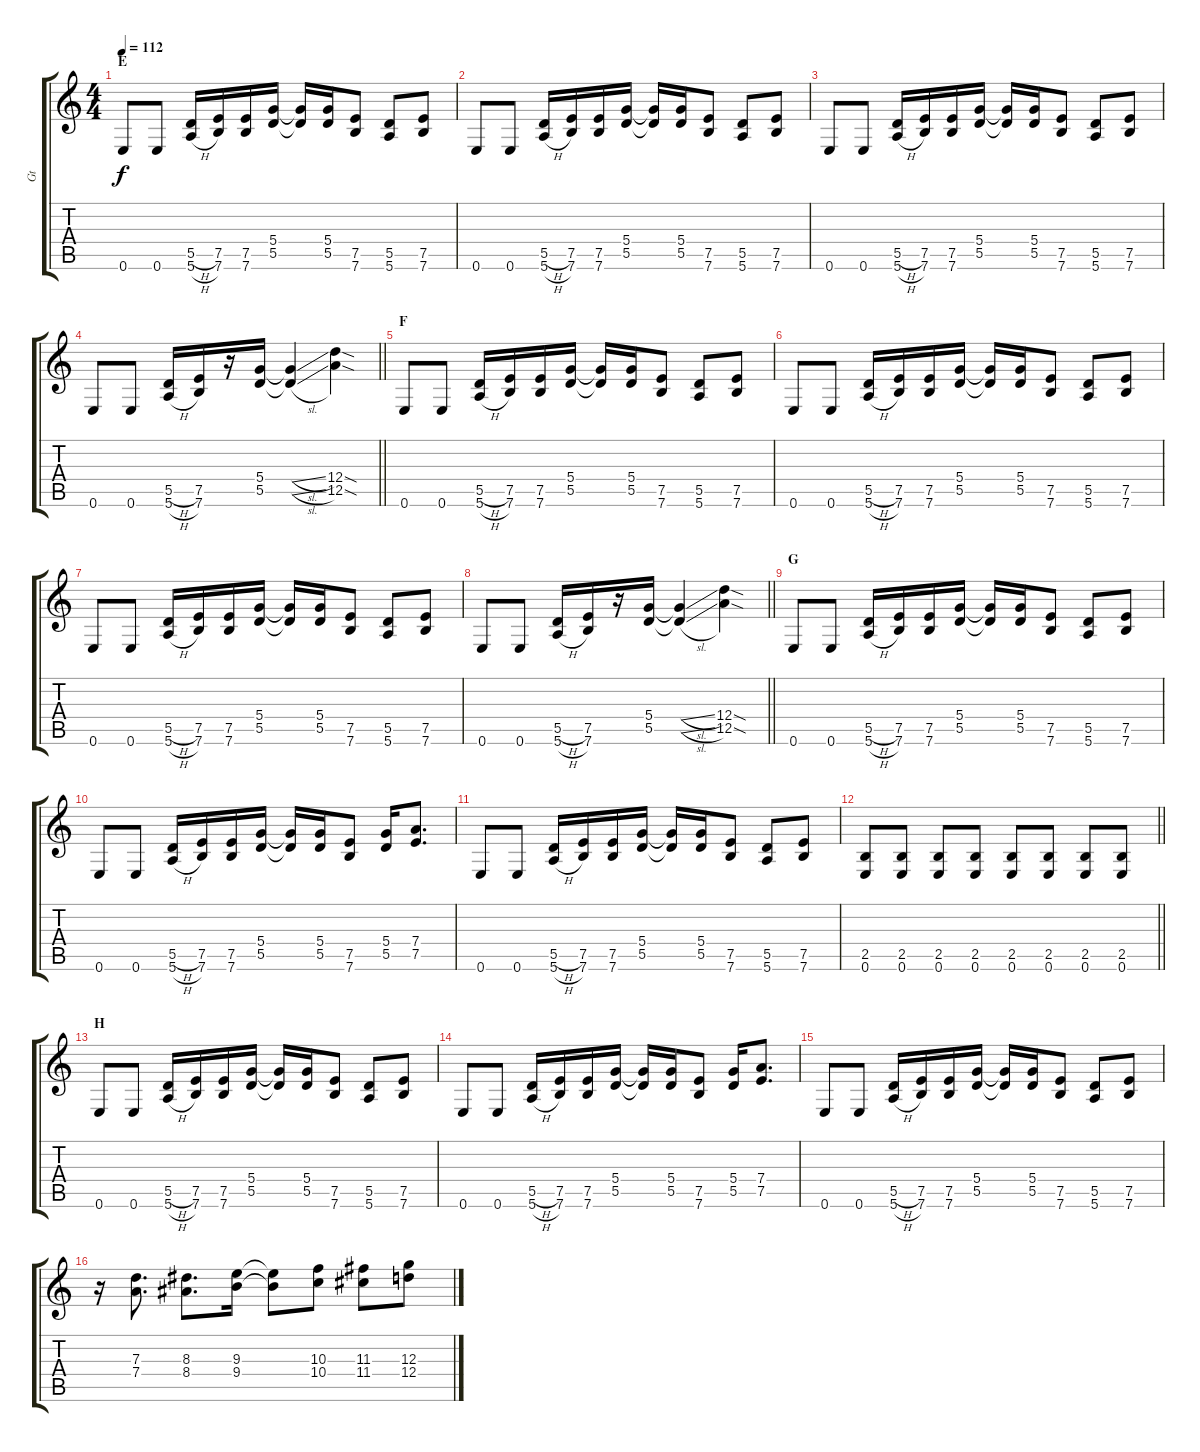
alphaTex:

\track ("Gt" "Gt") {instrument overdrivenguitar}
\staff {score tabs}
\tuning (E4 B3 G3 D3 A2 E2) {hide}
\ts (4 4)
\section ("" "E")
\tempo 112
\clef g2
\ks c
0.6.8{dy f} 0.6.8 (5.5{h} 5.6{h}).16 (7.5 7.6).16 (7.5 7.6).16 (5.4 5.5).16 (5.4{t} 5.5{t}).16 (5.4 5.5).16 (7.5 7.6).8 (5.5 5.6).8 (7.5 7.6).8 |
0.6.8 0.6.8 (5.5{h} 5.6{h}).16 (7.5 7.6).16 (7.5 7.6).16 (5.4 5.5).16 (5.4{t} 5.5{t}).16 (5.4 5.5).16 (7.5 7.6).8 (5.5 5.6).8 (7.5 7.6).8 |
0.6.8 0.6.8 (5.5{h} 5.6{h}).16 (7.5 7.6).16 (7.5 7.6).16 (5.4 5.5).16 (5.4{t} 5.5{t}).16 (5.4 5.5).16 (7.5 7.6).8 (5.5 5.6).8 (7.5 7.6).8 |
\barLineRight lightlight
0.6.8 0.6.8 (5.5{h} 5.6{h}).16 (7.5 7.6).16 r.16 (5.4 5.5).16 (5.4{sl t} 5.5{sl t}).4 (12.4{sod} 12.5{sod}).4 |
\section ("" "F")
0.6.8 0.6.8 (5.5{h} 5.6{h}).16 (7.5 7.6).16 (7.5 7.6).16 (5.4 5.5).16 (5.4{t} 5.5{t}).16 (5.4 5.5).16 (7.5 7.6).8 (5.5 5.6).8 (7.5 7.6).8 |
0.6.8 0.6.8 (5.5{h} 5.6{h}).16 (7.5 7.6).16 (7.5 7.6).16 (5.4 5.5).16 (5.4{t} 5.5{t}).16 (5.4 5.5).16 (7.5 7.6).8 (5.5 5.6).8 (7.5 7.6).8 |
0.6.8 0.6.8 (5.5{h} 5.6{h}).16 (7.5 7.6).16 (7.5 7.6).16 (5.4 5.5).16 (5.4{t} 5.5{t}).16 (5.4 5.5).16 (7.5 7.6).8 (5.5 5.6).8 (7.5 7.6).8 |
\barLineRight lightlight
0.6.8 0.6.8 (5.5{h} 5.6{h}).16 (7.5 7.6).16 r.16 (5.4 5.5).16 (5.4{sl t} 5.5{sl t}).4 (12.4{sod} 12.5{sod}).4 |
\section ("" "G")
0.6.8 0.6.8 (5.5{h} 5.6{h}).16 (7.5 7.6).16 (7.5 7.6).16 (5.4 5.5).16 (5.4{t} 5.5{t}).16 (5.4 5.5).16 (7.5 7.6).8 (5.5 5.6).8 (7.5 7.6).8 |
0.6.8 0.6.8 (5.5{h} 5.6{h}).16 (7.5 7.6).16 (7.5 7.6).16 (5.4 5.5).16 (5.4{t} 5.5{t}).16 (5.4 5.5).16 (7.5 7.6).8 (5.4 5.5).16 (7.4 7.5).8{d} |
0.6.8 0.6.8 (5.5{h} 5.6{h}).16 (7.5 7.6).16 (7.5 7.6).16 (5.4 5.5).16 (5.4{t} 5.5{t}).16 (5.4 5.5).16 (7.5 7.6).8 (5.5 5.6).8 (7.5 7.6).8 |
\barLineRight lightlight
(2.5 0.6).8 (2.5 0.6).8 (2.5 0.6).8 (2.5 0.6).8 (2.5 0.6).8 (2.5 0.6).8 (2.5 0.6).8 (2.5 0.6).8 |
\section ("" "H")
0.6.8 0.6.8 (5.5{h} 5.6{h}).16 (7.5 7.6).16 (7.5 7.6).16 (5.4 5.5).16 (5.4{t} 5.5{t}).16 (5.4 5.5).16 (7.5 7.6).8 (5.5 5.6).8 (7.5 7.6).8 |
0.6.8 0.6.8 (5.5{h} 5.6{h}).16 (7.5 7.6).16 (7.5 7.6).16 (5.4 5.5).16 (5.4{t} 5.5{t}).16 (5.4 5.5).16 (7.5 7.6).8 (5.4 5.5).16 (7.4 7.5).8{d} |
0.6.8 0.6.8 (5.5{h} 5.6{h}).16 (7.5 7.6).16 (7.5 7.6).16 (5.4 5.5).16 (5.4{t} 5.5{t}).16 (5.4 5.5).16 (7.5 7.6).8 (5.5 5.6).8 (7.5 7.6).8 |
r.16 (7.3 7.4).8{d} (8.3 8.4).8{d} (9.3 9.4).16 (9.3{t} 9.4{t}).8 (10.3 10.4).8 (11.3 11.4).8 (12.3 12.4).8
